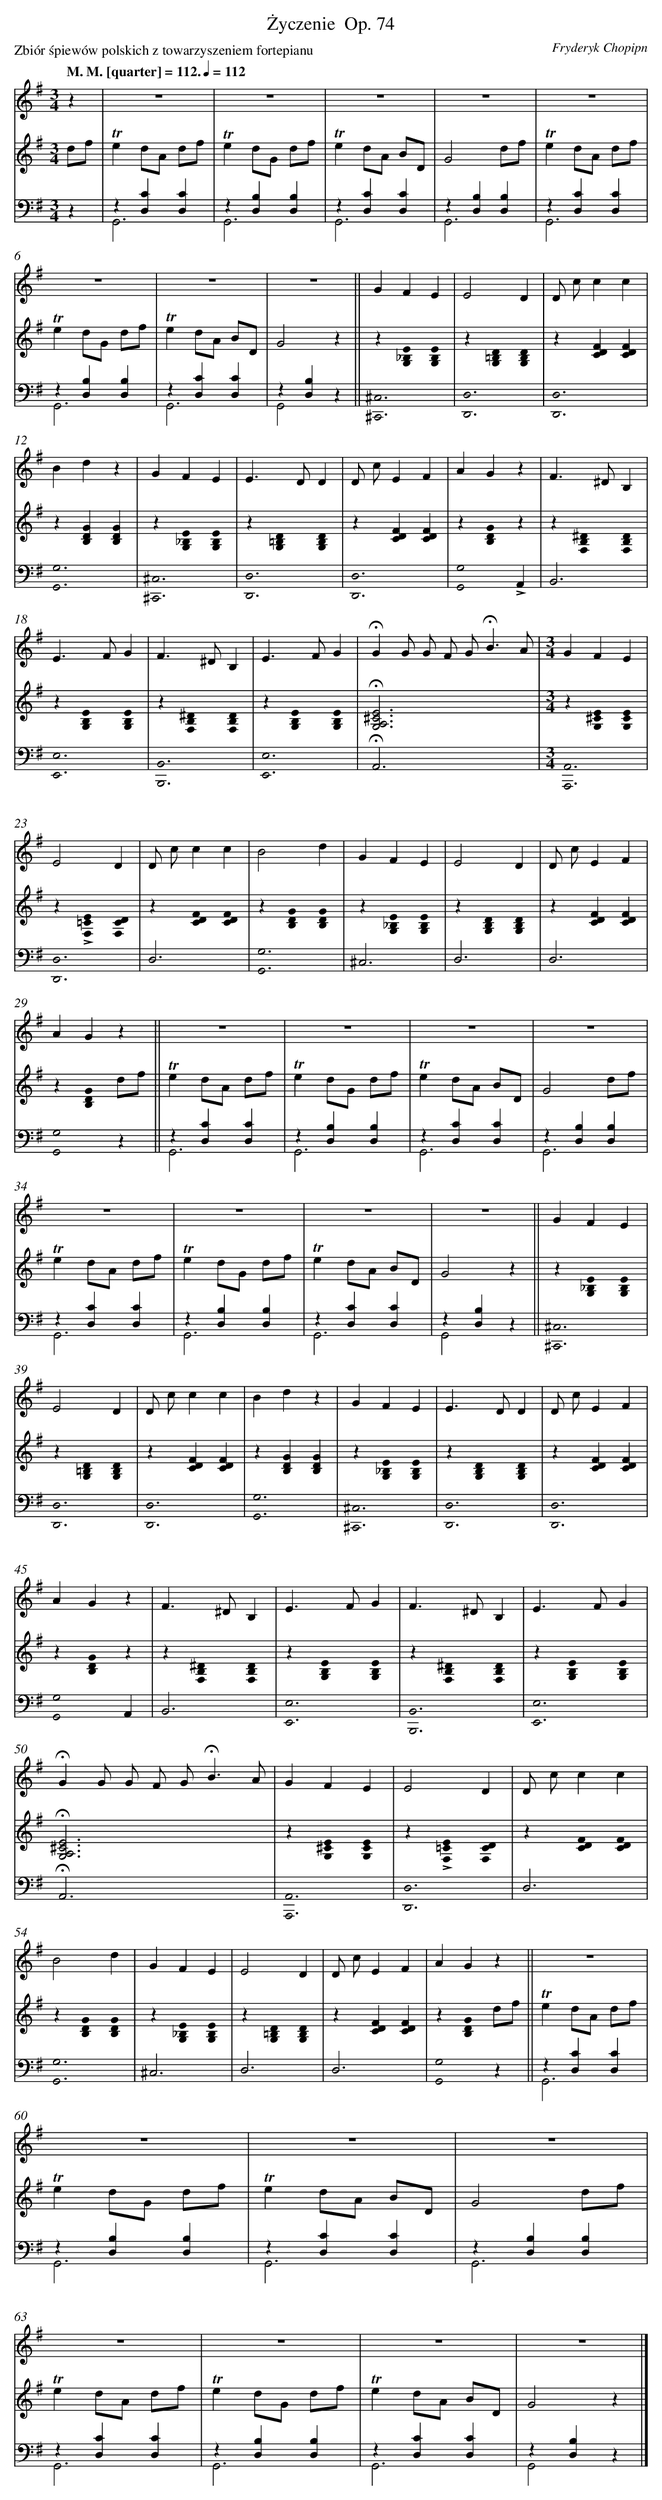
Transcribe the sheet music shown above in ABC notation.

X:1
T: Życzenie	 Op. 74
C: Fryderyk Chopipn
L: 1/4
M: 3/4
P: Zbiór śpiewów polskich z towarzyszeniem fortepianu
Q: "M. M. [quarter] = 112." 1/4=112
V: 1 clef=treble
V: 2 clef=treble
V: 3 clef=bass
K: G
[V:1] z [I:setbarnb 1]|
[V:2] d/f/ |
[V:3] z |
[V:1] z3 |
[V:2] !trill!ed/A/ d/f/ |
[V:3] z[CD,][CD,] & G,,3 |
[V:1] z3 |
[V:2] !trill!ed/G/ d/f/ |
[V:3] z[B,D,][B,D,] & G,,3 |
[V:1] z3 |
[V:2] !trill!ed/A/ B/D/ |
[V:3] z[CD,][CD,] & G,,3 |
[V:1] z3 |
[V:2] G2d/f/ |
[V:3] z[B,D,][B,D,] & G,,3 |
[V:1] z3 |
[V:2] !trill!ed/A/ d/f/ |
[V:3] z[CD,][CD,] & G,,3 |
[V:1] z3 |
[V:2] !trill!ed/G/ d/f/ |
[V:3] z[B,D,][B,D,] & G,,3 |
[V:1] z3 |
[V:2] !trill!ed/A/ B/D/ |
[V:3] z[CD,][CD,] & G,,3 |
[V:1] z3 ||
[V:2] G2z ||
[V:3] z[B,D,]z & G,,2z ||
[V:1] GFE |
[V:2] z[E_B,0G,0][EB,0G,0] |
[V:3] [^C,,3^C,03] |
[V:1] E2D |
[V:2] z[D=B,0G,0][DB,0G,0] |
[V:3] [D,,3D,03] |
[V:1] D/ c/cc |
[V:2] z[FDC][FDC] |
[V:3] [D,,3D,03] |
[V:1] Bdz |
[V:2] z[GDB,][GDB,] |
[V:3] [G,,3G,03] |
[V:1] GFE |
[V:2] z[E_B,0G,0][EB,0G,0] |
[V:3] [^C,3^C,,03] |
[V:1] E>DD |
[V:2] z[D=B,0G,0][DB,0G,0] |
[V:3] [D,3D,,03] |
[V:1] D/ c/EF |
[V:2] z[FDC][FDC] |
[V:3] [D,3D,,03] |
[V:1] AGz |
[V:2] z[GD0B,0]z |
[V:3] [G,2G,,02]!accent!A,, |
[V:1] F>^DB, |
[V:2] z[^DB,0F,0][DB,0F,0] |
[V:3] B,,3 |
[V:1] E>FG |
[V:2] z[EB,0G,0][EB,0G,0] |
[V:3] [E,3E,,03] |
[V:1] F>^DB, |
[V:2] z[^DB,0F,0][DB,0F,0] |
[V:3] [B,,3B,,,03] |
[V:1] E>FG |
[V:2] z[EB,0G,0][EB,0G,0] |
[V:3] [E,3E,,03] |
[V:1] !fermata!GG/ G/ F/ G<!fermata!BA/ |
[V:2] !fermata![E3^C3A,3G,3]x2 |
[V:3] !fermata!A,,3x2 |
[V:1] [M:3/4]GFE |
[V:2] [M:3/4]z[E^C0G,0][EC0G,0] |
[V:3] [M:3/4][A,,3A,,,03] |
[V:1] E2D |
[V:2] z!accent![E=C0F,0][DC0F,0] |
[V:3] [D,3D,,03] |
[V:1] D/ c/cc |
[V:2] z[FD0C0][FD0C0] |
[V:3] D,3 |
[V:1] B2d |
[V:2] z[GD0B,0][GD0B,0] |
[V:3] [G,3G,,03] |
[V:1] GFE |
[V:2] z[E_B,0G,0][EB,0G,0] |
[V:3] ^C,3 |
[V:1] E2D |
[V:2] z[DB,0G,0][DB,0G,0] |
[V:3] D,3 |
[V:1] D/ c/EF |
[V:2] z[FDC][FDC] |
[V:3] D,3 |
[V:1] AGz ||
[V:2] z[GD0B,0]d/f/ ||
[V:3] [G,2G,,02]z ||
[V:1] z3 |
[V:2] !trill!ed/A/ d/f/ |
[V:3] z[CD,][CD,] & G,,3 |
[V:1] z3 |
[V:2] !trill!ed/G/ d/f/ |
[V:3] z[B,D,][B,D,] & G,,3 |
[V:1] z3 |
[V:2] !trill!ed/A/ B/D/ |
[V:3] z[CD,][CD,] & G,,3 |
[V:1] z3 |
[V:2] G2d/f/ |
[V:3] z[B,D,][B,D,] & G,,3 |
[V:1] z3 |
[V:2] !trill!ed/A/ d/f/ |
[V:3] z[CD,][CD,] & G,,3 |
[V:1] z3 |
[V:2] !trill!ed/G/ d/f/ |
[V:3] z[B,D,][B,D,] & G,,3 |
[V:1] z3 |
[V:2] !trill!ed/A/ B/D/ |
[V:3] z[CD,][CD,] & G,,3 |
[V:1] z3 ||
[V:2] G2z ||
[V:3] z[B,D,]z & G,,2z ||
[V:1] GFE |
[V:2] z[E_B,0G,0][EB,0G,0] |
[V:3] [^C,,3^C,03] |
[V:1] E2D |
[V:2] z[D=B,0G,0][DB,0G,0] |
[V:3] [D,,3D,03] |
[V:1] D/ c/cc |
[V:2] z[FDC][FDC] |
[V:3] [D,,3D,03] |
[V:1] Bdz |
[V:2] z[GDB,][GDB,] |
[V:3] [G,,3G,03] |
[V:1] GFE |
[V:2] z[E_B,0G,0][EB,0G,0] |
[V:3] [^C,3^C,,03] |
[V:1] E>DD |
[V:2] z[DB,0G,0][DB,0G,0] |
[V:3] [D,3D,,03] |
[V:1] D/ c/EF |
[V:2] z[FDC][FDC] |
[V:3] [D,3D,,03] |
[V:1] AGz |
[V:2] z[GD0B,0]z |
[V:3] [G,2G,,02]A,, |
[V:1] F>^DB, |
[V:2] z[^DB,0F,0][DB,0F,0] |
[V:3] B,,3 |
[V:1] E>FG |
[V:2] z[EB,0G,0][EB,0G,0] |
[V:3] [E,3E,,03] |
[V:1] F>^DB, |
[V:2] z[^DB,0F,0][DB,0F,0] |
[V:3] [B,,3B,,,03] |
[V:1] E>FG |
[V:2] z[EB,0G,0][EB,0G,0] |
[V:3] [E,3E,,03] |
[V:1] !fermata!GG/ G/ F/ G<!fermata!BA/ |
[V:2] !fermata![E3^C3A,3G,3]x2 |
[V:3] !fermata!A,,3x2 |
[V:1] GFE |
[V:2] z[E^C0G,0][EC0G,0] |
[V:3] [A,,3A,,,03] |
[V:1] E2D |
[V:2] z!accent![E=C0F,0][DC0F,0] |
[V:3] [D,3D,,03] |
[V:1] D/ c/cc |
[V:2] z[FD0C0][FD0C0] |
[V:3] D,3 |
[V:1] B2d |
[V:2] z[GD0B,0][GD0B,0] |
[V:3] [G,3G,,03] |
[V:1] GFE |
[V:2] z[E_B,0G,0][EB,0G,0] |
[V:3] ^C,3 |
[V:1] E2D |
[V:2] z[D=B,0G,0][DB,0G,0] |
[V:3] D,3 |
[V:1] D/ c/EF |
[V:2] z[FDC][FDC] |
[V:3] D,3 |
[V:1] AGz ||
[V:2] z[GD0B,0]d/f/ ||
[V:3] [G,2G,,02]z ||
[V:1] z3 |
[V:2] !trill!ed/A/ d/f/ |
[V:3] z[CD,][CD,] & G,,3 |
[V:1] z3 |
[V:2] !trill!ed/G/ d/f/ |
[V:3] z[B,D,][B,D,] & G,,3 |
[V:1] z3 |
[V:2] !trill!ed/A/ B/D/ |
[V:3] z[CD,][CD,] & G,,3 |
[V:1] z3 |
[V:2] G2d/f/ |
[V:3] z[B,D,][B,D,] & G,,3 |
[V:1] z3 |
[V:2] !trill!ed/A/ d/f/ |
[V:3] z[CD,][CD,] & G,,3 |
[V:1] z3 |
[V:2] !trill!ed/G/ d/f/ |
[V:3] z[B,D,][B,D,] & G,,3 |
[V:1] z3 |
[V:2] !trill!ed/A/ B/D/ |
[V:3] z[CD,][CD,] & G,,3 |
[V:1] z3 |]
[V:2] G2z |]
[V:3] z[B,D,]z & G,,2z |]
